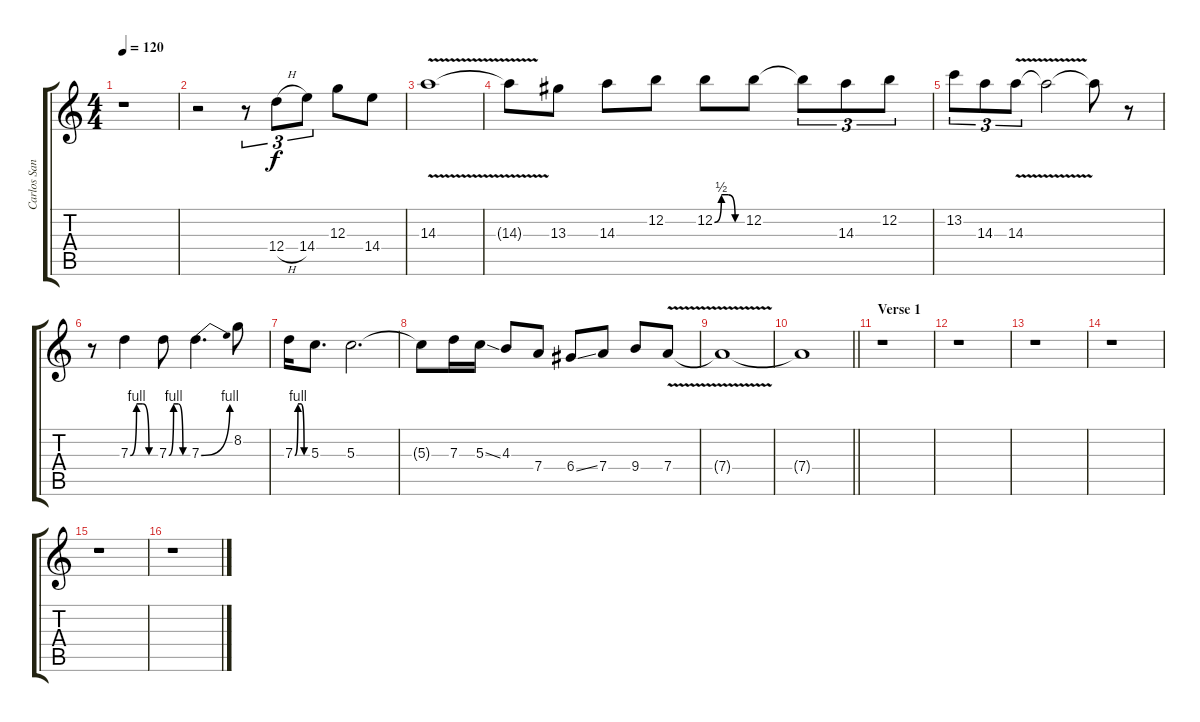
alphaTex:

\track ("Carlos Santana" "Carlos San") {instrument distortionguitar}
\staff {score tabs}
\tuning (E4 B3 G3 D3 A2 E2) {hide}
\ts (4 4)
\tempo 120
\clef g2
\ks c
r.1{dy f instrument distortionguitar} |
r.2 r.8{tu (3 2)} 12.4{h}.8{tu (3 2)} 14.4.8{tu (3 2)} 12.3.8 14.4.8 |
14.3{v}.1 |
14.3{t}.8 13.3.8 14.3.8 12.2.8 12.2{be (custom 0 0 15 2 30 2 45 0 60 0)}.8 12.2.8 12.2{t}.8{tu (3 2)} 14.3.8{tu (3 2)} 12.2.8{tu (3 2)} |
13.2.8{tu (3 2)} 14.3.8{tu (3 2)} 14.3{v}.8{tu (3 2)} 14.3{t}.2 14.3{t}.8 r.8 |
r.8 7.3{be (custom 0 0 15 4 30 4 45 0 60 0)}.4 7.3{be (custom 0 0 15 4 30 4 45 0 60 0)}.8 7.3{be (bend 0 0 60 4)}.4{d} 8.2.8 |
7.3{be (custom 0 0 15 4 30 4 45 0 60 0)}.16 5.3.8{d} 5.3.2{d} |
5.3{t}.8 7.3.16 5.3{ss}.16 4.3.8 7.4.8 6.4{ss}.8 7.4.8 9.4.8 7.4{v}.8 |
7.4{t}.1 |
\barLineRight lightlight
7.4{t}.1 |
\section ("" "Verse 1")
r.1 |
r.1 |
r.1 |
r.1 |
r.1 |
r.1
